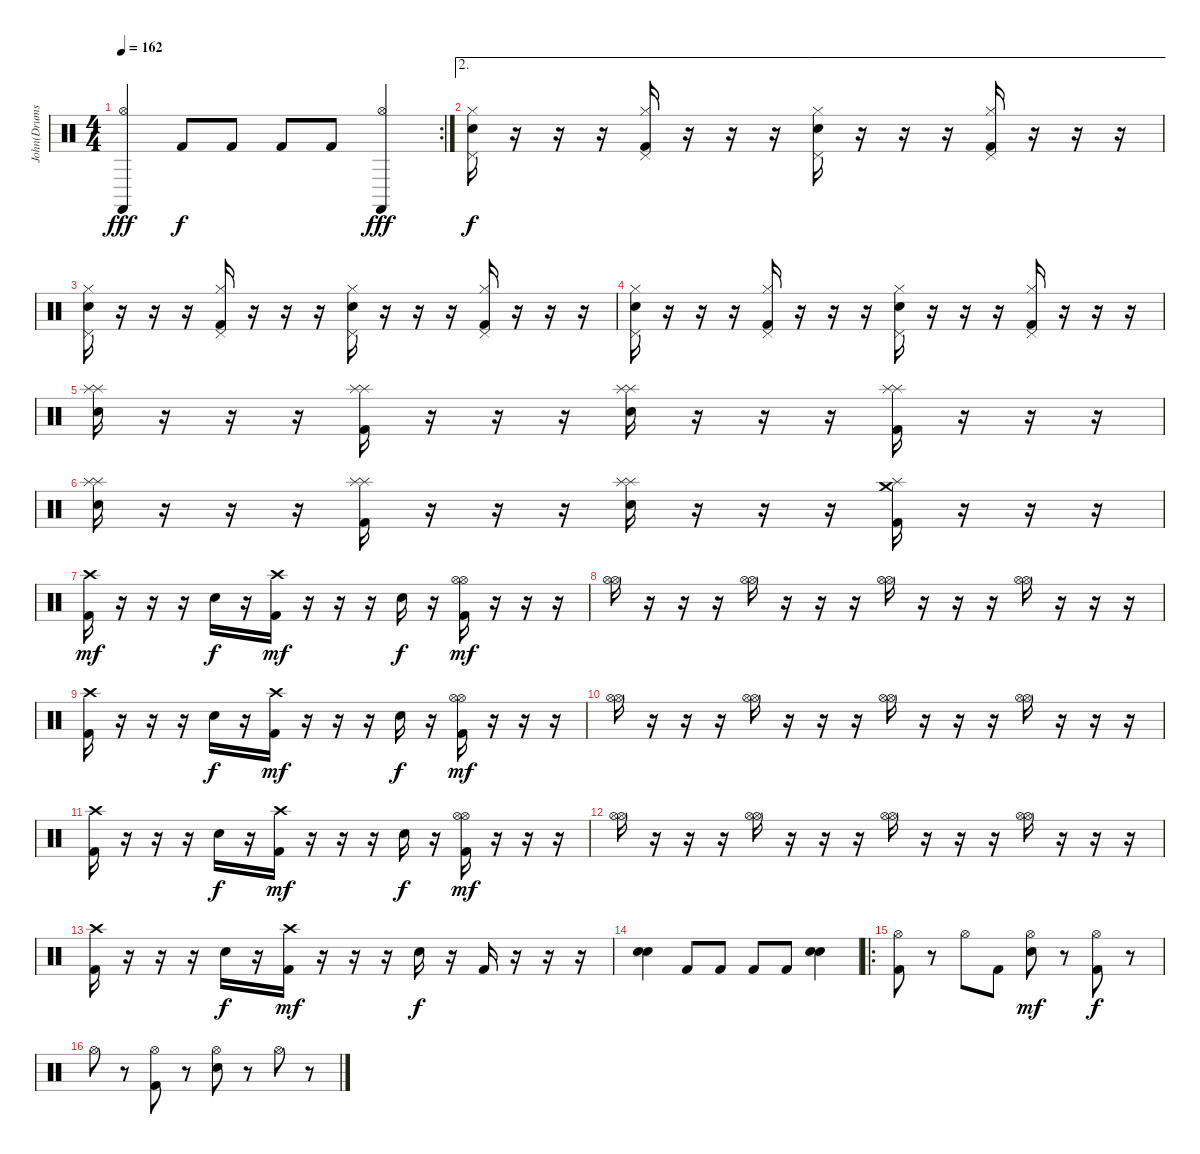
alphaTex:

\track ("John(Drums)" "John(Drums") {instrument percussion}
\staff {score}
\articulation defaults
\rc 2
\ts (4 4)
\tempo 162
\clef neutral
\ks c
("Hi-Hat (open)" "Castanets (hit)").4{dy fff} "Kick (hit) 2".8{dy f} "Kick (hit) 2".8 "Kick (hit) 2".8 "Kick (hit) 2".8 ("Hi-Hat (open)" "Castanets (hit)").4{dy fff} |
\ae 2
("Hi-Hat (closed)" "Pedal Hi-Hat (hit)" "Electric Snare (hit)").16{dy f} r.16 r.16 r.16 ("Hi-Hat (closed)" "Pedal Hi-Hat (hit)" "Kick (hit) 2").16 r.16 r.16 r.16 ("Hi-Hat (closed)" "Pedal Hi-Hat (hit)" "Electric Snare (hit)").16 r.16 r.16 r.16 ("Hi-Hat (closed)" "Pedal Hi-Hat (hit)" "Kick (hit) 2").16 r.16 r.16 r.16 |
("Hi-Hat (closed)" "Pedal Hi-Hat (hit)" "Electric Snare (hit)").16 r.16 r.16 r.16 ("Hi-Hat (closed)" "Pedal Hi-Hat (hit)" "Kick (hit) 2").16 r.16 r.16 r.16 ("Hi-Hat (closed)" "Pedal Hi-Hat (hit)" "Electric Snare (hit)").16 r.16 r.16 r.16 ("Hi-Hat (closed)" "Pedal Hi-Hat (hit)" "Kick (hit) 2").16 r.16 r.16 r.16 |
("Hi-Hat (closed)" "Pedal Hi-Hat (hit)" "Electric Snare (hit)").16 r.16 r.16 r.16 ("Hi-Hat (closed)" "Pedal Hi-Hat (hit)" "Kick (hit) 2").16 r.16 r.16 r.16 ("Hi-Hat (closed)" "Pedal Hi-Hat (hit)" "Electric Snare (hit)").16 r.16 r.16 r.16 ("Hi-Hat (closed)" "Pedal Hi-Hat (hit)" "Kick (hit) 2").16 r.16 r.16 r.16 |
("Splash (hit)" "Splash (hit)" "Electric Snare (hit)").16 r.16 r.16 r.16 ("Splash (hit)" "Splash (hit)" "Kick (hit) 2").16 r.16 r.16 r.16 ("Splash (hit)" "Splash (hit)" "Electric Snare (hit)").16 r.16 r.16 r.16 ("Splash (hit)" "Splash (hit)" "Kick (hit) 2").16 r.16 r.16 r.16 |
("Splash (hit)" "Splash (hit)" "Electric Snare (hit)").16 r.16 r.16 r.16 ("Splash (hit)" "Splash (hit)" "Kick (hit) 2").16 r.16 r.16 r.16 ("Splash (hit)" "Splash (hit)" "Electric Snare (hit)").16 r.16 r.16 r.16 ("Splash (hit)" "Crash medium (hit)" "Kick (hit) 2").16 r.16 r.16 r.16 |
("Crash high (hit)" "Kick (hit) 2").16{dy mf} r.16 r.16 r.16 "Electric Snare (hit)".16{dy f} r.16 ("Crash high (hit)" "Kick (hit) 2").16{dy mf} r.16 r.16 r.16 "Electric Snare (hit)".16{dy f} r.16 ("Hi-Hat (open)" "Hi-Hat (open)" "Kick (hit) 2").16{dy mf} r.16 r.16 r.16 |
("Hi-Hat (open)" "Hi-Hat (open)").16 r.16 r.16 r.16 ("Hi-Hat (open)" "Hi-Hat (open)").16 r.16 r.16 r.16 ("Hi-Hat (open)" "Hi-Hat (open)").16 r.16 r.16 r.16 ("Hi-Hat (open)" "Hi-Hat (open)").16 r.16 r.16 r.16 |
("Crash high (hit)" "Kick (hit) 2").16 r.16 r.16 r.16 "Electric Snare (hit)".16{dy f} r.16 ("Crash high (hit)" "Kick (hit) 2").16{dy mf} r.16 r.16 r.16 "Electric Snare (hit)".16{dy f} r.16 ("Hi-Hat (open)" "Hi-Hat (open)" "Kick (hit) 2").16{dy mf} r.16 r.16 r.16 |
("Hi-Hat (open)" "Hi-Hat (open)").16 r.16 r.16 r.16 ("Hi-Hat (open)" "Hi-Hat (open)").16 r.16 r.16 r.16 ("Hi-Hat (open)" "Hi-Hat (open)").16 r.16 r.16 r.16 ("Hi-Hat (open)" "Hi-Hat (open)").16 r.16 r.16 r.16 |
("Crash high (hit)" "Kick (hit) 2").16 r.16 r.16 r.16 "Electric Snare (hit)".16{dy f} r.16 ("Crash high (hit)" "Kick (hit) 2").16{dy mf} r.16 r.16 r.16 "Electric Snare (hit)".16{dy f} r.16 ("Hi-Hat (open)" "Hi-Hat (open)" "Kick (hit) 2").16{dy mf} r.16 r.16 r.16 |
("Hi-Hat (open)" "Hi-Hat (open)").16 r.16 r.16 r.16 ("Hi-Hat (open)" "Hi-Hat (open)").16 r.16 r.16 r.16 ("Hi-Hat (open)" "Hi-Hat (open)").16 r.16 r.16 r.16 ("Hi-Hat (open)" "Hi-Hat (open)").16 r.16 r.16 r.16 |
("Crash high (hit)" "Kick (hit) 2").16 r.16 r.16 r.16 "Electric Snare (hit)".16{dy f} r.16 ("Crash high (hit)" "Kick (hit) 2").16{dy mf} r.16 r.16 r.16 "Electric Snare (hit)".16{dy f} r.16 "Kick (hit) 2".16 r.16 r.16 r.16 |
("Electric Snare (hit)" "Electric Snare (hit)").4 "Kick (hit) 2".8 "Kick (hit) 2".8 "Kick (hit) 2".8 "Kick (hit) 2".8 ("Electric Snare (hit)" "Electric Snare (hit)").4 |
\ro
("Hi-Hat (open)" "Kick (hit) 2").8 r.8 "Hi-Hat (open)".8 "Kick (hit) 2".8 ("Hi-Hat (open)" "Electric Snare (hit)").8{dy mf} r.8 ("Hi-Hat (open)" "Kick (hit) 2").8{dy f} r.8 |
"Hi-Hat (open)".8 r.8 ("Hi-Hat (open)" "Kick (hit) 2").8 r.8 ("Hi-Hat (open)" "Electric Snare (hit)").8 r.8 "Hi-Hat (open)".8 r.8
